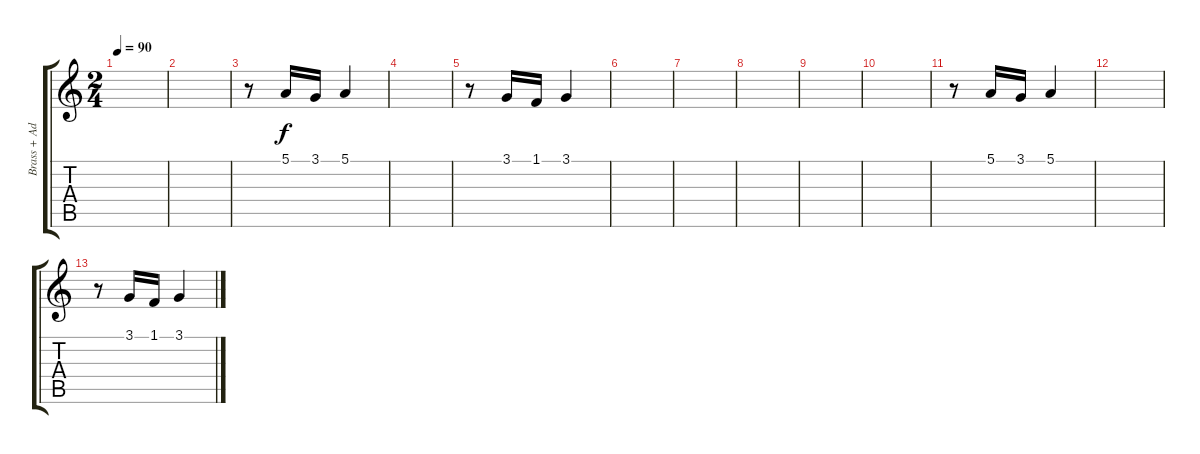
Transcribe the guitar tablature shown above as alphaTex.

\track ("Brass + Addition instruments" "Brass + Ad") {instrument brasssection}
\staff {score tabs}
\tuning (E4 B3 G3 D3 A2 E2) {hide}
\ts (2 4)
\tempo 90
\clef g2
\ks c
|
|
r.8 5.1.16 3.1.16 5.1.4 |
|
r.8 3.1.16 1.1.16 3.1.4 |
|
|
|
|
|
r.8 5.1.16 3.1.16 5.1.4 |
|
r.8 3.1.16 1.1.16 3.1.4
